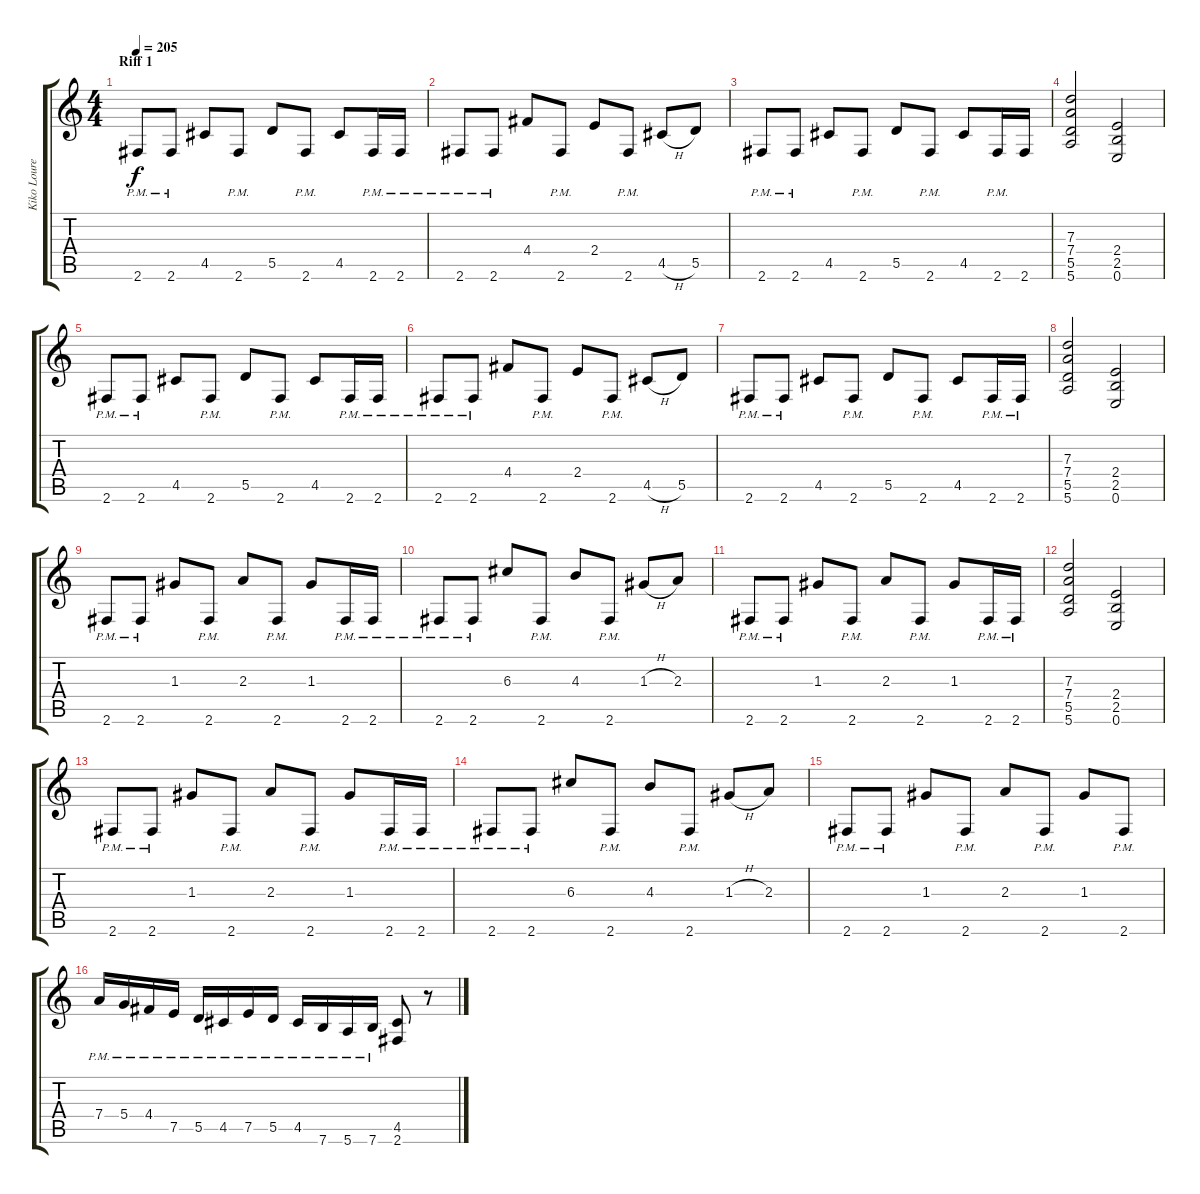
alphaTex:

\track ("Kiko Loureiro" "Kiko Loure") {instrument distortionguitar}
\staff {score tabs}
\tuning (E4 B3 G3 D3 A2 E2) {hide}
\ts (4 4)
\section ("" "Riff 1")
\tempo 205
\clef g2
\ks c
2.6{pm}.8{dy f} 2.6{pm}.8 4.5.8 2.6{pm}.8 5.5.8 2.6{pm}.8 4.5.8 2.6{pm}.16 2.6{pm}.16 |
2.6{pm}.8 2.6{pm}.8 4.4.8 2.6{pm}.8 2.4.8 2.6{pm}.8 4.5{h}.8 5.5.8 |
2.6{pm}.8 2.6{pm}.8 4.5.8 2.6{pm}.8 5.5.8 2.6{pm}.8 4.5.8 2.6{pm}.16 2.6.16 |
(7.3 7.4 5.5 5.6).2 (2.4 2.5 0.6).2 |
2.6{pm}.8 2.6{pm}.8 4.5.8 2.6{pm}.8 5.5.8 2.6{pm}.8 4.5.8 2.6{pm}.16 2.6{pm}.16 |
2.6{pm}.8 2.6{pm}.8 4.4.8 2.6{pm}.8 2.4.8 2.6{pm}.8 4.5{h}.8 5.5.8 |
2.6{pm}.8 2.6{pm}.8 4.5.8 2.6{pm}.8 5.5.8 2.6{pm}.8 4.5.8 2.6{pm}.16 2.6{pm}.16 |
(7.3 7.4 5.5 5.6).2 (2.4 2.5 0.6).2 |
2.6{pm}.8 2.6{pm}.8 1.3.8 2.6{pm}.8 2.3.8 2.6{pm}.8 1.3.8 2.6{pm}.16 2.6{pm}.16 |
2.6{pm}.8 2.6{pm}.8 6.3.8 2.6{pm}.8 4.3.8 2.6{pm}.8 1.3{h}.8 2.3.8 |
2.6{pm}.8 2.6{pm}.8 1.3.8 2.6{pm}.8 2.3.8 2.6{pm}.8 1.3.8 2.6{pm}.16 2.6{pm}.16 |
(7.3 7.4 5.5 5.6).2 (2.4 2.5 0.6).2 |
2.6{pm}.8 2.6{pm}.8 1.3.8 2.6{pm}.8 2.3.8 2.6{pm}.8 1.3.8 2.6{pm}.16 2.6{pm}.16 |
2.6{pm}.8 2.6{pm}.8 6.3.8 2.6{pm}.8 4.3.8 2.6{pm}.8 1.3{h}.8 2.3.8 |
2.6{pm}.8 2.6{pm}.8 1.3.8 2.6{pm}.8 2.3.8 2.6{pm}.8 1.3.8 2.6{pm}.8 |
7.4{pm}.16 5.4{pm}.16 4.4{pm}.16 7.5{pm}.16 5.5{pm}.16 4.5{pm}.16 7.5{pm}.16 5.5{pm}.16 4.5{pm}.16 7.6{pm}.16 5.6{pm}.16 7.6{pm}.16 (4.5 2.6).8 r.8
